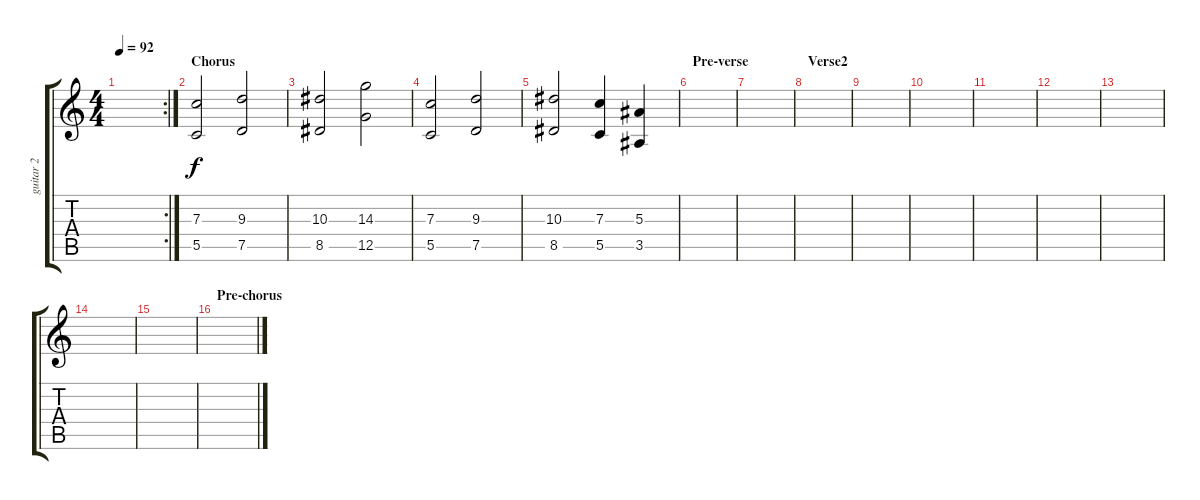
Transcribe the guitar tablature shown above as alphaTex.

\track ("guitar 2" "guitar 2") {instrument overdrivenguitar}
\staff {score tabs}
\tuning (D4 A3 F3 C3 G2 C2) {hide}
\rc 2
\ts (4 4)
\tempo 92
\clef g2
\ks c
|
\section ("" "Chorus")
(7.3 5.5).2 (9.3 7.5).2 |
(10.3 8.5).2 (14.3 12.5).2 |
(7.3 5.5).2 (9.3 7.5).2 |
(10.3 8.5).2 (7.3 5.5).4 (5.3 3.5).4 |
\section ("" "Pre-verse")
|
|
\section ("" "Verse2")
|
|
|
|
|
|
|
|
\section ("" "Pre-chorus")
